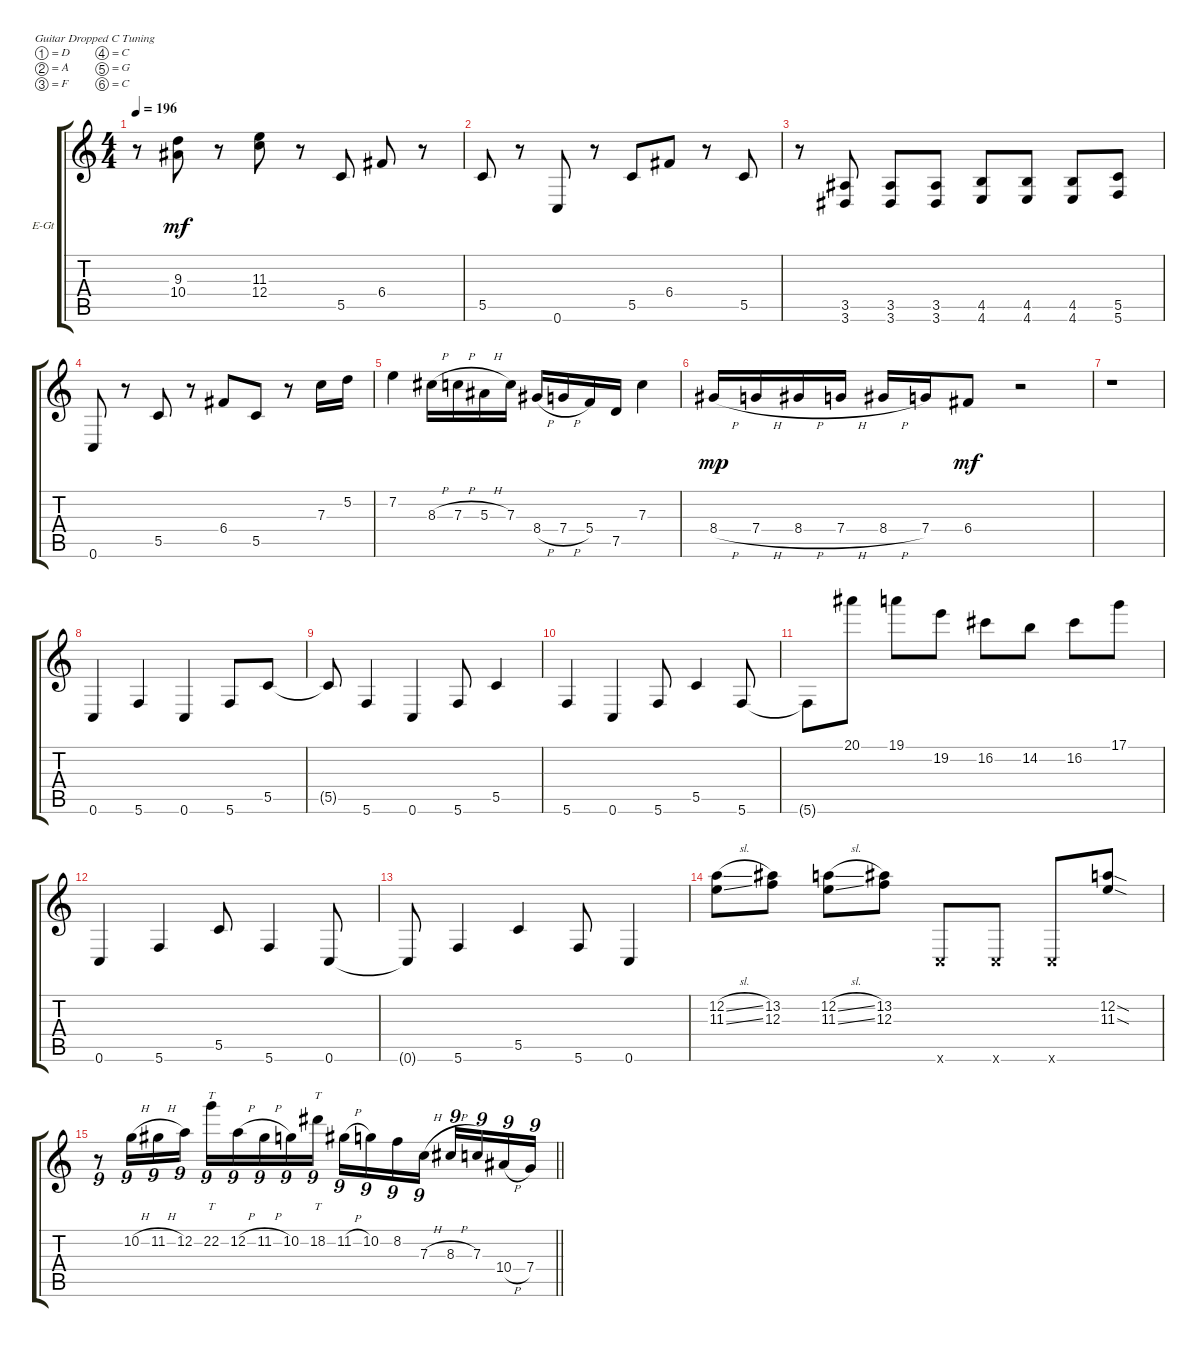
\defaultSystemsLayout 4
\bracketExtendMode groupsimilarinstruments
\firstSystemTrackNameOrientation horizontal
\otherSystemsTrackNameOrientation horizontal
\track ("R Guitar <Dist>" "E-Gt") {instrument distortionguitar}
\staff {score tabs}
\tuning (D4 A3 F3 C3 G2 C2)
\ts (4 4)
\tempo 196
\clef g2
\ks c
r.8{dy mf} (10.4 9.3).8 r.8 (12.4 11.3).8 r.8 5.5.8 6.4.8 r.8 |
5.5.8 r.8 0.6.8 r.8 5.5.8 6.4.8 r.8 5.5.8 |
r.8 (3.6 3.5).8 (3.6 3.5).8 (3.6 3.5).8 (4.6 4.5).8 (4.6 4.5).8 (4.6 4.5).8 (5.6 5.5).8 |
0.6.8 r.8 5.5.8 r.8 6.4.8 5.5.8 r.8 7.3.16 5.2.16 |
7.2.4 8.3{h}.16 7.3{h}.16 5.3{h}.16 7.3.16 8.4{h}.16 7.4{h}.16 5.4.16 7.5.16 7.3.4 |
8.4{h}.16{dy mp} 7.4{h}.16 8.4{h}.16 7.4{h}.16 8.4{h}.16 7.4.16 6.4.8{dy mf} r.2 |
r.1 |
0.6.4 5.6.4 0.6.4 5.6.8 5.5.8 |
5.5{t}.8 5.6.4 0.6.4 5.6.8 5.5.4 |
5.6.4 0.6.4 5.6.8 5.5.4 5.6.8 |
5.6{t}.8 20.1.8 19.1.8 19.2.8 16.2.8 14.2.8 16.2.8 17.1.8 |
0.6.4 5.6.4 5.5.8 5.6.4 0.6.8 |
0.6{t}.8 5.6.4 5.5.4 5.6.8 0.6.4 |
(11.3{sl} 12.2{sl}).8 (12.3 13.2).8 (11.3{sl} 12.2{sl}).8 (12.3 13.2).8 0.6{x}.8 0.6{x}.8 0.6{x}.8 (11.3{sod} 12.2{sod}).8 |
\barLineRight lightlight
r.8{tu (9 8)} 10.2{h}.16{tu (9 8)} 11.2{h}.16{tu (9 8)} 12.2.16{tu (9 8)} 22.2.16{tt tu (9 8)} 12.2{h}.16{tu (9 8)} 11.2{h}.16{tu (9 8)} 10.2.16{tu (9 8)} 18.2.16{tt tu (9 8)} 11.2{h}.16{tu (9 8)} 10.2.16{tu (9 8)} 8.2.16{tu (9 8)} 7.3{h}.16{tu (9 8)} 8.3{h}.16{tu (9 8)} 7.3.16{tu (9 8)} 10.4{h}.16{tu (9 8)} 7.4.16{tu (9 8)}
